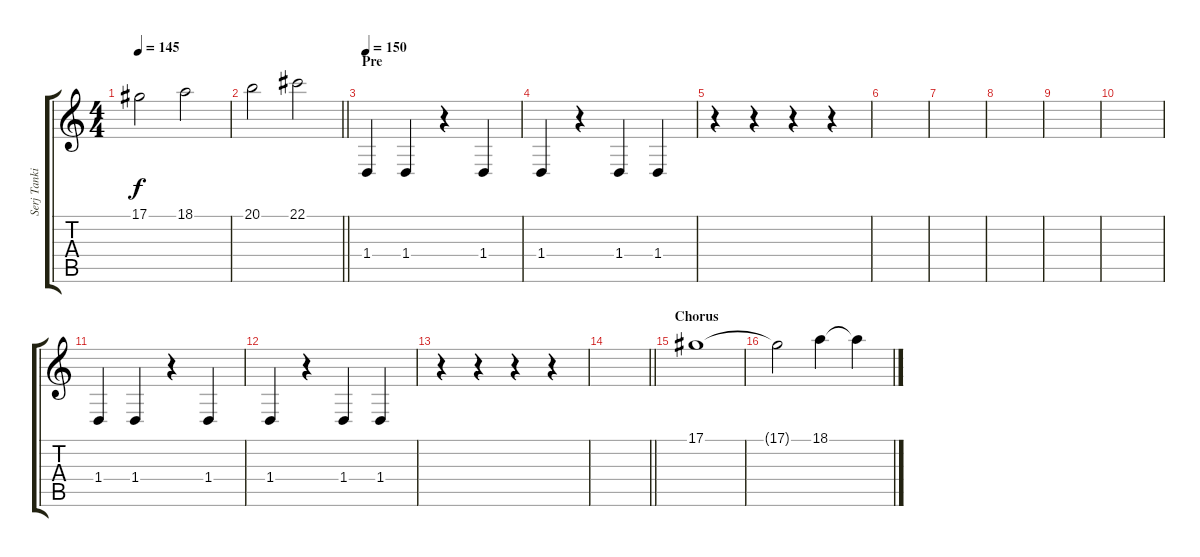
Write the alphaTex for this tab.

\track ("Serj Tankian" "Serj Tanki") {instrument stringensemble1}
\staff {score tabs}
\tuning (Eb4 Bb3 Gb3 Db3 Ab2 Db2) {hide}
\ts (4 4)
\tempo 145
\clef g2
\ks c
17.1.2{dy f} 18.1.2 |
\barLineRight lightlight
20.1.2 22.1.2 |
\section ("" "Pre")
\tempo 150
1.4.4 1.4.4 r.4 1.4.4 |
1.4.4 r.4 1.4.4 1.4.4 |
r.4 r.4 r.4 r.4 |
|
|
|
|
|
1.4.4 1.4.4 r.4 1.4.4 |
1.4.4 r.4 1.4.4 1.4.4 |
r.4 r.4 r.4 r.4 |
\barLineRight lightlight
|
\section ("" "Chorus")
17.1.1 |
17.1{t}.2 18.1.4 18.1{t}.4
